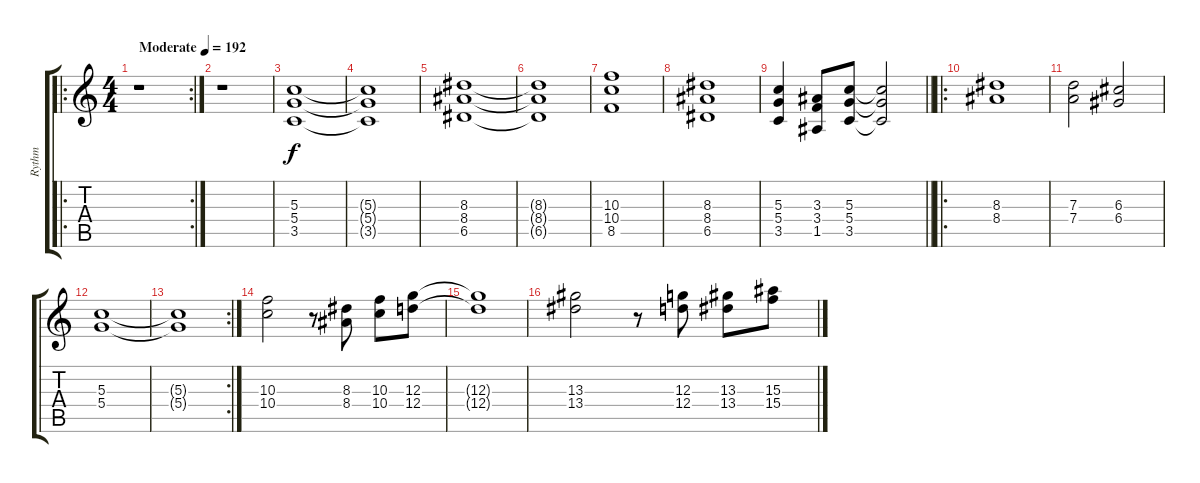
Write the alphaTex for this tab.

\track ("Rythm" "Rythm") {instrument distortionguitar}
\staff {score tabs}
\tuning (E4 B3 G3 D3 A2 E2) {hide}
\ro
\rc 2
\ts (4 4)
\tempo (192 "Moderate")
\clef g2
\ks c
r.1{dy f instrument distortionguitar} |
r.1 |
(5.3 5.4 3.5).1 |
(5.3{t} 5.4{t} 3.5{t}).1 |
(8.3 8.4 6.5).1 |
(8.3{t} 8.4{t} 6.5{t}).1 |
(10.3 10.4 8.5).1 |
(8.3 8.4 6.5).1 |
\barLineRight lightlight
(5.3 5.4 3.5).4 (3.3 3.4 1.5).8 (5.3 5.4 3.5).8 (5.3{t} 5.4{t} 3.5{t}).2 |
\ro
(8.3 8.4).1 |
(7.3 7.4).2 (6.3 6.4).2 |
(5.3 5.4).1 |
\rc 2
(5.3{t} 5.4{t}).1 |
(10.3 10.4).2 r.8 (8.3 8.4).8 (10.3 10.4).8 (12.3 12.4).8 |
(12.3{t} 12.4{t}).1 |
(13.3 13.4).2 r.8 (12.3 12.4).8 (13.3 13.4).8 (15.3 15.4).8
